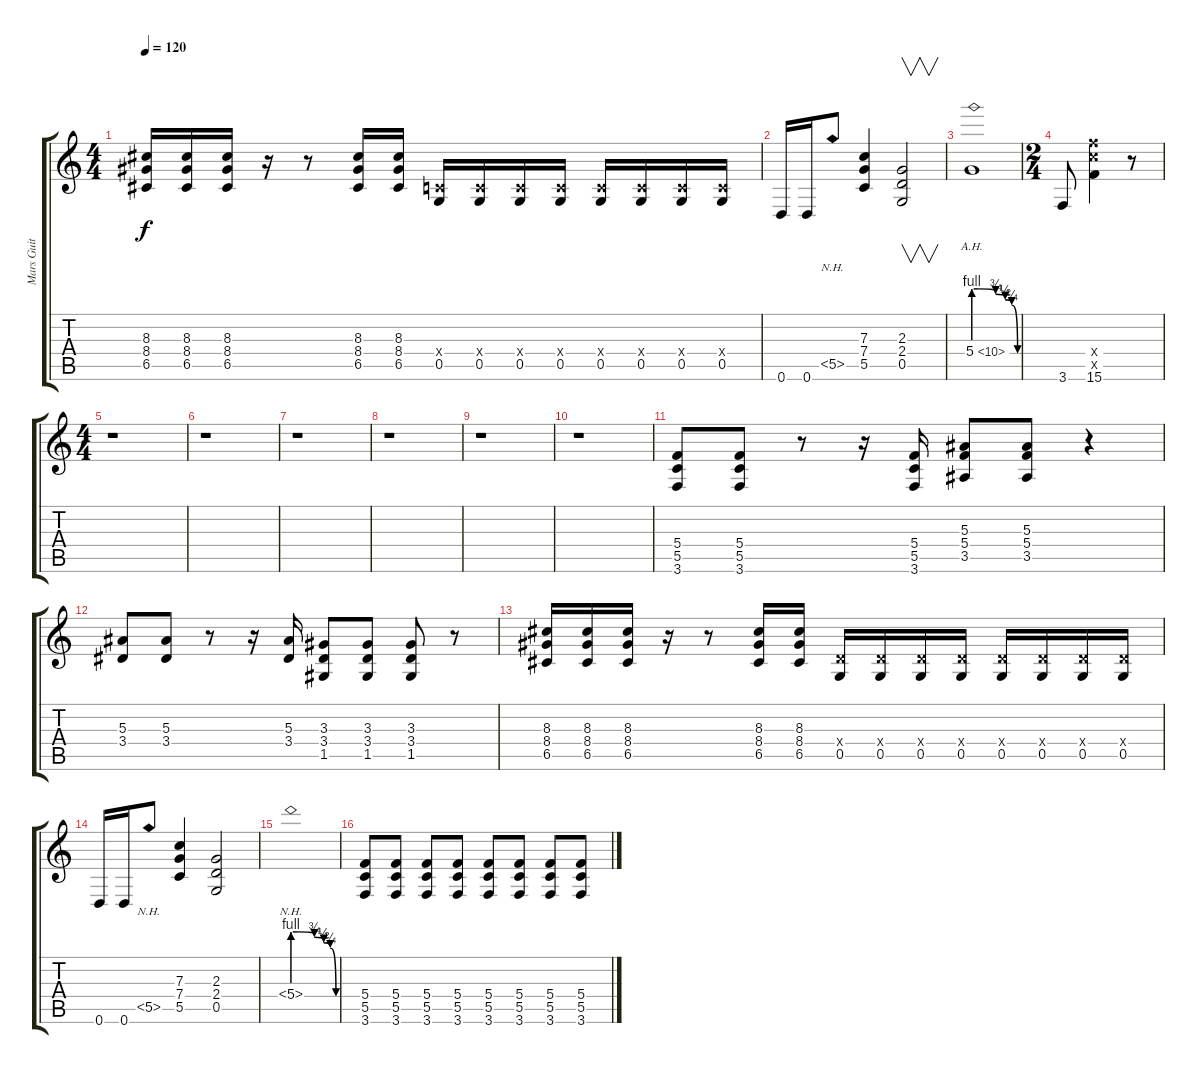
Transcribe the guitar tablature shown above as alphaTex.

\track ("Mars Guit" "Mars Guit") {instrument overdrivenguitar}
\staff {score tabs}
\tuning (D4 A3 F3 C3 G2 D2) {hide}
\ts (4 4)
\tempo 120
\clef g2
\ks c
(8.3 8.4 6.5).16{dy f} (8.3 8.4 6.5).16 (8.3 8.4 6.5).16 r.16 r.8 (8.3 8.4 6.5).16 (8.3 8.4 6.5).16 (0.4{x} 0.5).16 (0.4{x} 0.5).16 (0.4{x} 0.5).16 (0.4{x} 0.5).16 (0.4{x} 0.5).16 (0.4{x} 0.5).16 (0.4{x} 0.5).16 (0.4{x} 0.5).16 |
0.6.16 0.6.16 5.5{nh}.8 (7.3 7.4 5.5).4 (2.3 2.4 0.5).2{v} |
5.4{be (custom 0 4 7 4 30 3 43 2 52 1 60 0) ah 5}.1 |
\ts (2 4)
3.6.8 (17.4{x} 17.5{x} 15.6).4 r.8 |
\ts (4 4)
r.1 |
r.1 |
r.1 |
r.1 |
r.1 |
r.1 |
(5.4 5.5 3.6).8{instrument overdrivenguitar} (5.4 5.5 3.6).8 r.8 r.16 (5.4 5.5 3.6).16 (5.3 5.4 3.5).8 (5.3 5.4 3.5).8 r.4 |
(5.3 3.4).8 (5.3 3.4).8 r.8 r.16 (5.3 3.4).16 (3.3 3.4 1.5).8 (3.3 3.4 1.5).8 (3.3 3.4 1.5).8 r.8 |
(8.3 8.4 6.5).16 (8.3 8.4 6.5).16 (8.3 8.4 6.5).16 r.16 r.8 (8.3 8.4 6.5).16 (8.3 8.4 6.5).16 (2.4{x} 0.5).16 (2.4{x} 0.5).16 (2.4{x} 0.5).16 (2.4{x} 0.5).16 (2.4{x} 0.5).16 (2.4{x} 0.5).16 (2.4{x} 0.5).16 (2.4{x} 0.5).16 |
0.6.16 0.6.16 5.5{nh}.8 (7.3 7.4 5.5).4 (2.3 2.4 0.5).2 |
5.4{be (custom 0 4 7 4 30 3 43 2 52 1 60 0) nh}.1 |
(5.4 5.5 3.6).8 (5.4 5.5 3.6).8 (5.4 5.5 3.6).8 (5.4 5.5 3.6).8 (5.4 5.5 3.6).8 (5.4 5.5 3.6).8 (5.4 5.5 3.6).8 (5.4 5.5 3.6).8
